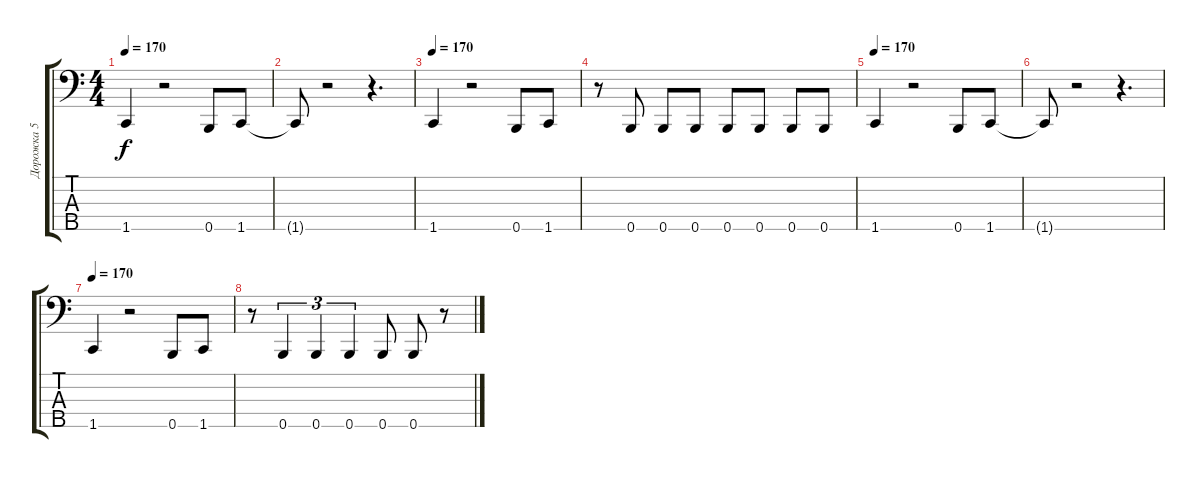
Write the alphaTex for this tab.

\track ("Дорожка 5" "Дорожка 5") {instrument electricbassfinger}
\staff {score tabs}
\tuning (G2 D2 A1 E1 B0) {hide}
\ts (4 4)
\tempo 170
\clef f4
\ks c
1.5.4{dy f} r.2 0.5.8 1.5.8 |
1.5{t}.8 r.2 r.4{d} |
\tempo 170
1.5.4 r.2 0.5.8 1.5.8 |
r.8 0.5.8 0.5.8 0.5.8 0.5.8 0.5.8 0.5.8 0.5.8 |
\tempo 170
1.5.4 r.2 0.5.8 1.5.8 |
1.5{t}.8 r.2 r.4{d} |
\tempo 170
1.5.4 r.2 0.5.8 1.5.8 |
r.8 0.5.4{tu (3 2)} 0.5.4{tu (3 2)} 0.5.4{tu (3 2)} 0.5.8 0.5.8 r.8
